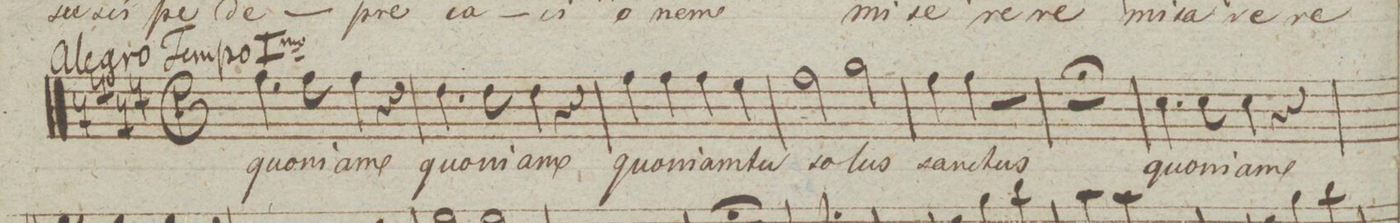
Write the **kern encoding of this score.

**kern	**text	**dynam
*I"Tenore.	*	*
*clefC4	*	*
*k[]	*	*
*met(c|)	*	*
*M2/2	*	*
4.e\	quo-	.
8e\	-ni-	.
4e\	-am	.
4r	.	.
=112	=112	=112
4.c\	quo-	.
8c\	-ni-	.
4c\	-am	.
4r	.	.
=113	=113	=113
4e\	quo-	.
4e\	-ni-	.
4e\	-am	.
4d\	tu	.
=114	=114	=114
2e\	so-	.
2f\	-lus	.
=115	=115	=115
4e\	san-	.
4e\	-ctus	.
2r	.	.
=116	=116	=116
1r;	.	.
=117	=117	=117
4.B\	quo-	.
8B\	-ni-	.
4B\	-am	.
4r	.	.
=118	=118	=118
*-	*-	*-
